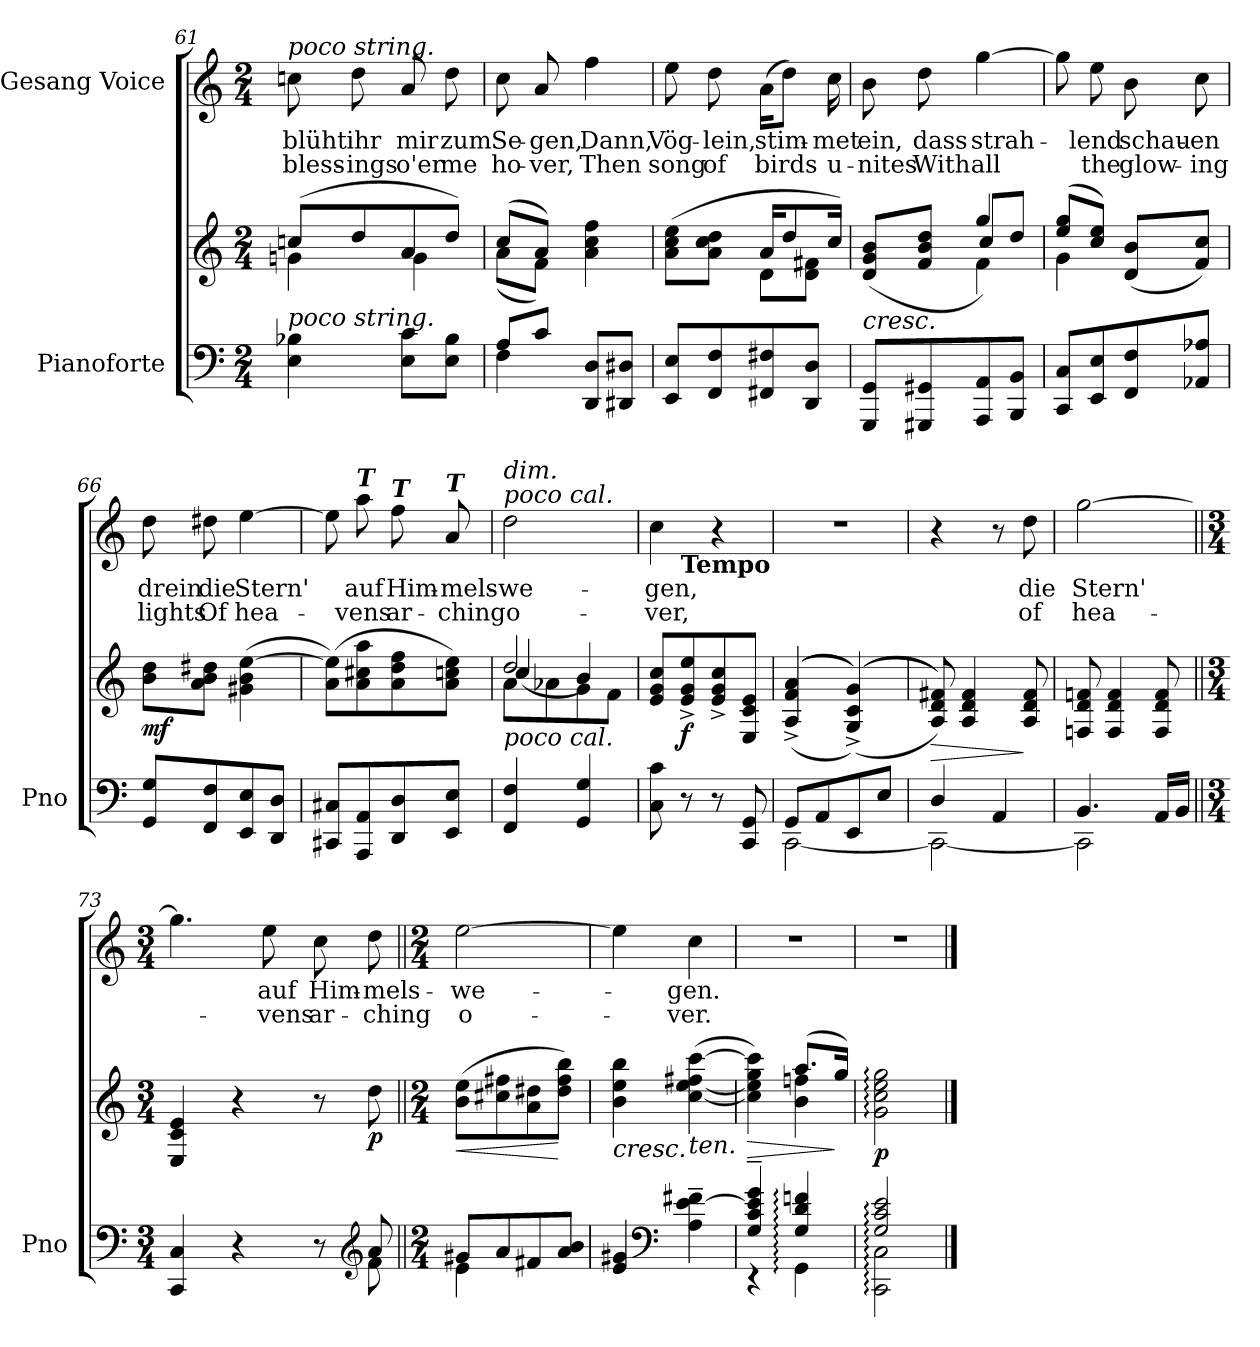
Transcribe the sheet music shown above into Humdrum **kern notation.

**kern	**kern	**dynam	**kern	**text	**text
*part2	*part2	*part2	*part1	*part1	*part1
*staff3	*staff2	*staff2/3	*staff1	*staff1	*staff1
*I"Pianoforte	*	*	*I"Gesang Voice	*	*
*I'Pno	*	*	*	*	*
*clefF4	*clefG2	*	*clefG2	*	*
*k[]	*k[]	*	*k[]	*	*
*M2/4	*M2/4	*	*M2/4	*	*
=61	=61	=61	=61	=61	=61
*	*^	*	*	*	*
!	!	!	!	!LO:TX:a:i:t=poco string.	!	!
!LO:TX:a:i:t=poco string.	!	!	!	!	!	!
!	!	!	!	!	!LO:LY:b	!LO:LY:b
4E\ 4B-X\	(>8ccn/L	4gn\	.	8ccn\	blüht	bless-
!	!	!	!	!	!LO:LY:b	!LO:LY:b
.	8dd/	.	.	8dd\	ihr	-ings
!	!	!	!	!	!LO:LY:b	!LO:LY:b
8E\ 8c\L	8a/	4g\	.	8a/	mir	o'er
!	!	!	!	!	!LO:LY:b	!LO:LY:b
8E\ 8B-\J	8dd/J)	.	.	8dd\	zum	me
=62	=62	=62	=62	=62	=62	=62
*^	*	*	*	*	*	*
!	!	!	!	!	!	!LO:LY:b	!LO:LY:b
8A/L	4F\	(>8cc/L	(<8a\L	.	8cc\	Se-	ho-
!	!	!	!	!	!	!LO:LY:b	!LO:LY:b
8c/J	.	8a/J)	8f\J)	.	8a/	-gen,	-ver,
!	!	!	!	!	!	!LO:LY:b	!LO:LY:b
8DD/ 8D/L	4ryy	4a\ 4cc\ 4ff\	4ryy	.	4ff\	Dann,	Then
8DD#X/ 8D#X/J	.	.	.	.	.	.	.
*v	*v	*	*	*	*	*	*
=63	=63	=63	=63	=63	=63	=63
!	!	!	!	!	!LO:LY:b	!LO:LY:b
8EE/ 8E/L	(>8a\ 8cc\ 8ee\L	4ryy	.	8ee\	Vög-	song
!	!	!	!	!	!LO:LY:b	!LO:LY:b
8FF/ 8F/	8a\ 8cc\ 8dd\J	.	.	8dd\	-lein,	of
!	!	!	!	!	!LO:LY:b	!LO:LY:b
8FF#X/ 8F#X/	16a/KL	8d\L	.	(>16a\KL	stim-	birds
.	8dd/	.	.	8dd\J)	.	.
8DD/ 8D/J	.	8d\ 8f#X\J	.	.	.	.
!	!	!	!	!	!LO:LY:b	!LO:LY:b
.	16cc/Jk)	.	.	16cc\	-met	u-
=64	=64	=64	=64	=64	=64	=64
*	*	*^	*	*	*	*
!	!LO:TX:b:i:t=cresc.	!	!	!	!	!	!
!	!	!	!	!	!	!LO:LY:b	!LO:LY:b
8GGG/ 8GG/L	(<8d/ 8g/ 8b/L	4ryy	4ryy	.	8b\	ein,	-nites
!	!	!	!	!	!	!LO:LY:b	!LO:LY:b
8GGG#X/ 8GG#X/	8f/ 8b/ 8dd/J	.	.	.	8dd\	dass	With
!	!	!	!	!	!	!LO:LY:b	!LO:LY:b
8AAA/ 8AA/	4gg/)	4f\	8cc/L	.	[4gg\	strah-	all
8BBB/ 8BB/J	.	.	8dd/J	.	.	.	.
*	*	*v	*v	*	*	*	*
!!LO:LB:g=z
=65	=65	=65	=65	=65	=65	=65
8CC/ 8C/L	(>8ee/ 8gg/L	4g\	.	8gg\]	.	.
!	!	!	!	!	!LO:LY:b	!LO:LY:b
8EE/ 8E/	8cc/ 8ee/J)	.	.	8ee\	-lend	the
!	!	!	!	!	!LO:LY:b	!LO:LY:b
8FF/ 8F/	(<8d/ 8b/L	4ryy	.	8b\	schau-	glow-
!	!	!	!	!	!LO:LY:b	!LO:LY:b
8AA-X/ 8A-X/J	8f/ 8cc/J)	.	.	8cc\	-en	-ing
*	*v	*v	*	*	*	*
=66	=66	=66	=66	=66	=66
!	!	!LO:DY:b	!	!LO:LY:b	!LO:LY:b
8GG/ 8G/L	8b\ 8dd\L	mf	8dd\	drein	lights
!	!	!	!	!LO:LY:b	!LO:LY:b
8FF/ 8F/	8a\ 8b\ 8dd#X\J	.	8dd#X\	die	Of
!	!	!	!	!LO:LY:b	!LO:LY:b
8EE/ 8E/	(<4g#X\ 4b\ [4ee\	.	[4ee\	Stern'	hea-
8DD/ 8D/J	.	.	.	.	.
=67	=67	=67	=67	=67	=67
8CC#X/ 8C#X/L	(>8a\ 8ee\]L)	.	8ee\]	.	.
!	!	!	!LO:TX:a:Bi:t=T	!	!
!	!	!	!	!LO:LY:b	!LO:LY:b
8AAA/ 8AA/	8a\ 8cc#X\ 8aa\	.	8aa\	auf	-vens
!	!	!	!LO:TX:a:Bi:t=T	!	!
!	!	!	!	!LO:LY:b	!LO:LY:b
8DD/ 8D/	8a\ 8dd\ 8ff\	.	8ff\	Him-	ar-
!	!	!	!LO:TX:a:Bi:t=T	!	!
!	!	!	!	!LO:LY:b	!LO:LY:b
8EE/ 8E/J	8a\ 8ccn\ 8ee\J)	.	8a/	-mels-	-ching
=68	=68	=68	=68	=68	=68
*	*^	*	*	*	*
*	*	*^	*	*	*	*
!	!	!	!	!	!LO:TX:a:i:t=poco cal.	!	!
!	!	!	!	!	!LO:TX:a:i:t=dim.	!	!
!LO:TX:a:i:t=poco cal.	!	!	!	!	!	!	!
!	!	!	!	!	!	!LO:LY:b	!LO:LY:b
4FF/ 4F/	2dd/	(>4cc/	8a\L	.	2dd\	-we-	o-
.	.	.	8a-X\	.	.	.	.
4GG/ 4G/	.	4b/)	8g\	.	.	.	.
.	.	.	8f\J	.	.	.	.
=69	=69	=69	=69	=69	=69	=69	=69
!	!	!	!	!	!	!LO:LY:b	!LO:LY:b
*	*v	*v	*v	*	*^	*	*
8C\ 8c\	8e/ 8g/ 8cc/L	.	4cc\	8ryy	-gen,	-ver,
!	!	!	!	!LO:TX:b:B:t=Tempo	!	!
!	!	!LO:DY:b	!	!	!	!
8r	8e/^ 8g/^ 8ee/^	f	.	4.ryy	.	.
8r	8e/^ 8g/^ 8cc/^	.	4r	.	.	.
8CC/ 8GG/	8E/ 8c/ 8e/J	.	.	.	.	.
*	*	*	*v	*v	*	*
=70	=70	=70	=70	=70	=70
*^	*	*	*	*	*
8GG/L	[2CC\	(>(<(<4A/^ 4f/^ 4a/^	.	2r	.	.
8AA/	.	.	.	.	.	.
8EE/	.	(<(>(<4G/^ 4c/^ 4g/^)))	.	.	.	.
8E/J	.	.	.	.	.	.
!!LO:LB:g=z
=71	=71	=71	=71	=71	=71	=71
!	!	!	!LO:HP:b	!	!	!
4D/	2CC\_	8A/ 8d/ 8f#X/)))	>	4r	.	.
.	.	4A/ 4d/ 4f#/	.	.	.	.
4AA/	.	.	.	8r	.	.
!	!	!	!	!	!LO:LY:b	!LO:LY:b
.	.	8A/ 8d/ 8f#/	]	8dd\	die	of
=72	=72	=72	=72	=72	=72	=72
!	!	!	!	!	!LO:LY:b	!LO:LY:b
4.BB/	2CC\]	8Fn/ 8d/ 8fn/	.	[2gg\	Stern'	hea-
.	.	4F/ 4d/ 4f/	.	.	.	.
16AA/LL	.	8F/ 8d/ 8f/	.	.	.	.
16BB/JJ	.	.	.	.	.	.
=73||	=73||	=73||	=73||	=73||	=73||	=73||
*M3/4	*	*M3/4	*	*M3/4	*	*
4CC/ 4C/	8ryy	4E/ 4c/ 4e/	.	4.gg\]	.	.
*v	*v	*	*	*	*	*
4r	4r	.	.	.	.
!	!	!	!	!LO:LY:b	!LO:LY:b
.	.	.	8ee\	auf	-vens
!	!	!	!	!LO:LY:b	!LO:LY:b
8r	8r	.	8cc\	Him-	ar-
*clefG2	*	*	*	*	*
*^	*	*	*	*	*
!	!	!	!LO:DY:b	!	!LO:LY:b	!LO:LY:b
8a/	8f\	8dd\	p	8dd\	-mels-	-ching
=74||	=74||	=74||	=74||	=74||	=74||	=74||
*M2/4	*	*M2/4	*	*M2/4	*	*
!	!	!	!LO:HP:b	!	!LO:LY:b	!LO:LY:b
8g#X/L	4e\	(>8b\ 8ee\L	<	[2ee\	-we-	o-
8a/	.	8cc#X\ 8ff#X\	.	.	.	.
8f#X/	4ryy	8a\ 8dd#X\	.	.	.	.
8a/ 8b/J	.	8dd#\ 8ff#\ 8bb\J)	[	.	.	.
*v	*v	*	*	*	*	*
=75	=75	=75	=75	=75	=75
!	!LO:TX:b:i:t=cresc.	!	!	!	!
4e/ 4g#X/	4b\ 4ee\ 4bb\	.	4ee\]	.	.
*clefF4	*	*	*	*	*
!	!LO:TX:b:i:t=ten.	!	!	!	!
!	!	!	!	!LO:LY:b	!LO:LY:b
4A\~ [4e\~ 4f#X\~	(>[4cc\ [4ee\ 4ff#X\ [4ccc\	.	4cc\	-gen.	-ver.
=76	=76	=76	=76	=76	=76
*^	*	*	*	*	*
!	!	!	!LO:HP:b	!	!	!
*	*	*^	*	*	*	*
4G/~ 4c/~ 4e/]~ 4g/~	4r	4cc\] 4ee\] 4gg\ 4ccc\])	4ryy	>	2r	.	.
4G/: 4d/: 4fn/:	4GG:\	(>8.aa/L	4b\ 4ffn\	.	.	.	.
.	.	16gg/Jk)	.	]	.	.	.
*	*	*v	*v	*	*	*	*
=77	=77	=77	=77	=77	=77	=77
!	!	!	!LO:DY:b	!	!	!
2G/: 2c/: 2e/:	2CC\: 2C\:	2g\: 2cc\: 2ee\: 2gg\:	p	2r	.	.
*v	*v	*	*	*	*	*
==	==	==	==	==	==
*-	*-	*-	*-	*-	*-
